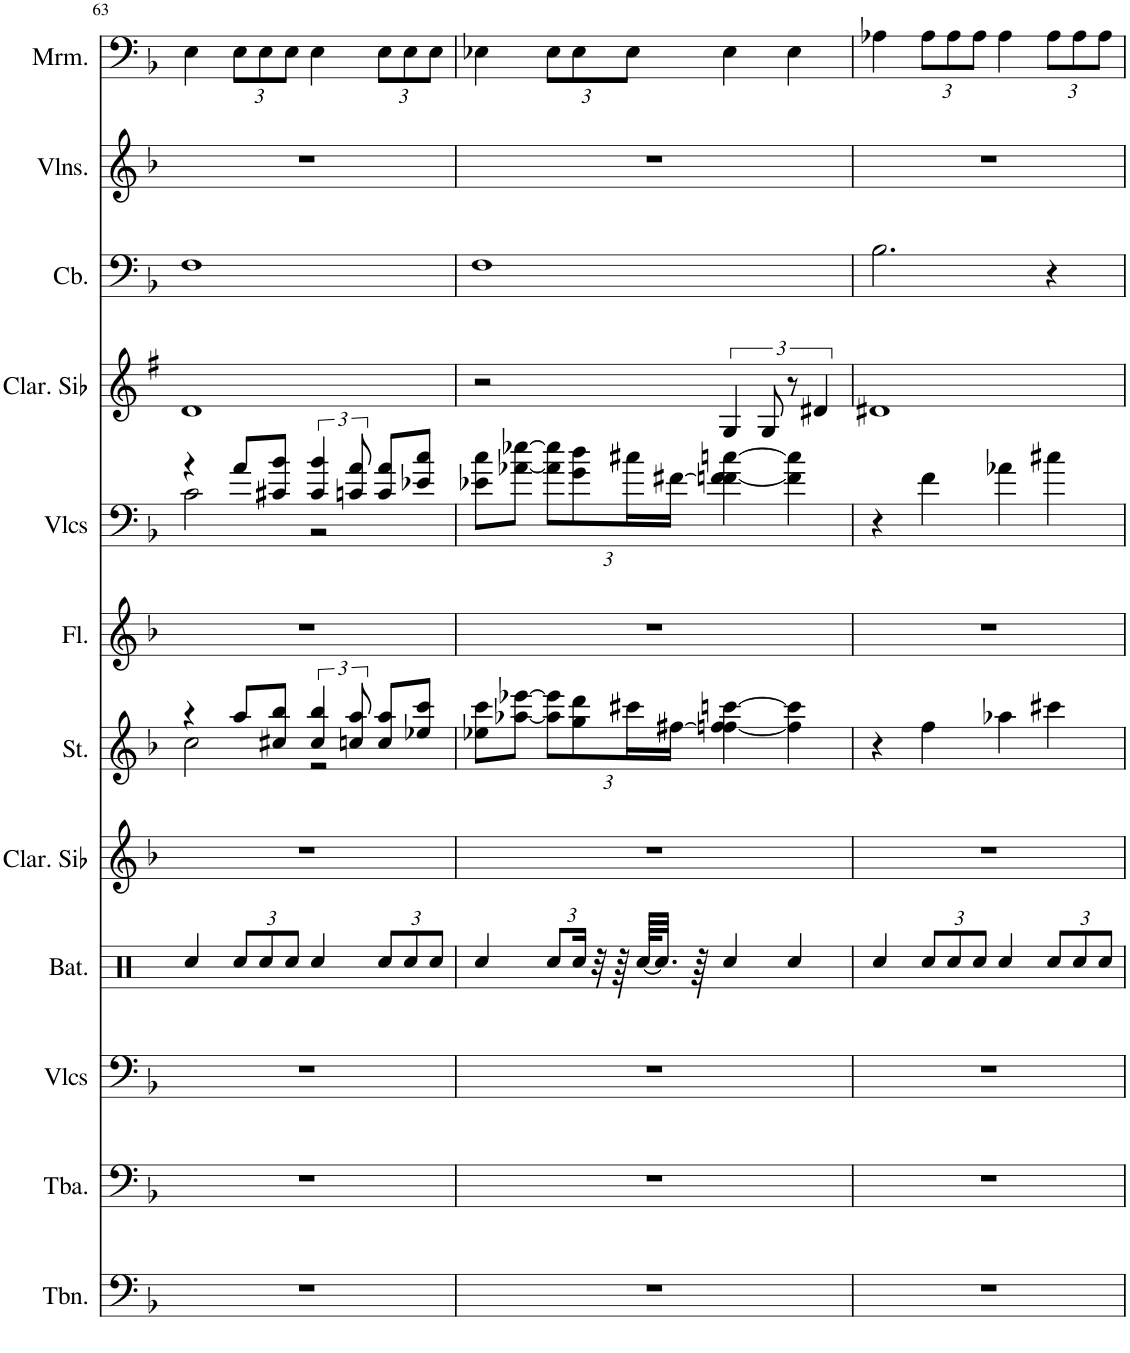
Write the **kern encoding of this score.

**kern	**kern	**kern	**kern	**kern	**kern	**kern	**kern	**kern	**kern	**kern	**kern
*part12	*part11	*part10	*part9	*part8	*part7	*part6	*part5	*part4	*part3	*part2	*part1
*staff12	*staff11	*staff10	*staff9	*staff8	*staff7	*staff6	*staff5	*staff4	*staff3	*staff2	*staff1
*I"Trombone, Trombone	*I"Tuba, Tuba	*I"Violoncelles, String Ensemble 1	*I"Batterie, Drums	*I"Clarinette en Sib, Clarinet Pipe	*I"Cordes, String Ensemble 1	*I"Flûte, Flute	*I"Violoncelles, String Ensemble 1	*I"Clarinette en Sib	*I"Contrebasse, Acoustic Bass	*I"Violons, String Ensemble 1	*I"Marimba
*I'Tbn.	*I'Tba.	*I'Vlcs	*I'Bat.	*I'Clar. Sib	*I'St.	*I'Fl.	*I'Vlcs	*I'Clar. Sib	*I'Cb.	*I'Vlns.	*I'Mrm.
!!LO:PB:g=z
*clefF4	*clefF4	*clefF4	*clefX	*clefG2	*clefF4	*clefG2	*clefF4	*clefG2	*clefF4	*clefG2	*clefG2
*	*	*	*	*Trd1c2	*	*	*	*Trd1c2	*Trd7c12	*	*
*k[b-]	*k[b-]	*k[b-]	*k[]	*k[b-]	*k[b-]	*k[b-]	*k[b-]	*k[f#]	*k[b-]	*k[b-]	*k[b-]
*M4/4	*M4/4	*M4/4	*M4/4	*M4/4	*M4/4	*M4/4	*M4/4	*M4/4	*M4/4	*M4/4	*M4/4
=63	=63	=63	=63	=63	=63	=63	=63	=63	=63	=63	=63
*	*	*	*	*	*^	*	*^	*	*	*	*
1r	1r	1r	4Rcc/	1r	4r	2cc\	1r	4r	2c\	1d	1F	1r	4E\
*	*	*	*Xbrackettup	*	*	*	*	*	*	*	*	*	*Xbrackettup
.	.	.	12Rcc/L	.	8aa/L	.	.	8a/L	.	.	.	.	12E\L
.	.	.	12Rcc/	.	.	.	.	.	.	.	.	.	12E\
.	.	.	.	.	8cc#X/ 8bb-/J	.	.	8c#X/ 8b-/J	.	.	.	.	.
.	.	.	12Rcc/J	.	.	.	.	.	.	.	.	.	12E\J
.	.	.	4Rcc/	.	6cc#/ 6bb-/	2r	.	6c#/ 6b-/	2r	.	.	.	4E\
.	.	.	.	.	12ccn/ 12aa/	.	.	12cn/ 12a/	.	.	.	.	.
.	.	.	12Rcc/L	.	8cc/ 8aa/L	.	.	8c/ 8a/L	.	.	.	.	12E\L
.	.	.	12Rcc/	.	.	.	.	.	.	.	.	.	12E\
.	.	.	.	.	8ee-X/ 8ccc/J	.	.	8e-X/ 8cc/J	.	.	.	.	.
.	.	.	12Rcc/J	.	.	.	.	.	.	.	.	.	12E\J
*	*	*	*	*	*v	*v	*	*v	*v	*	*	*	*
=64	=64	=64	=64	=64	=64	=64	=64	=64	=64	=64	=64
1r	1r	1r	4Rcc/	1r	8ee-X\ 8ccc\L	1r	8e-X\ 8cc\L	2r	1F	1r	4E-X\
.	.	.	.	.	[8aa-X\ [8eee-X\J	.	[8a-X\ [8ee-X\J	.	.	.	.
*	*	*	*	*	*Xbrackettup	*	*Xbrackettup	*	*	*	*
.	.	.	12Rcc/L	.	12aa-\] 12eee-\]L	.	12a-\] 12ee-\]L	.	.	.	12E-\L
.	.	.	24Rcc/Jk	.	12gg\ 12ddd\	.	12g\ 12dd\	.	.	.	12E-\
.	.	.	32r	.	.	.	.	.	.	.	.
.	.	.	64r	.	.	.	.	.	.	.	.
.	.	.	.	.	24ccc#X\L	.	24cc#X\L	.	.	.	12E-\J
.	.	.	[64Rcc/KLLL	.	.	.	.	.	.	.	.
.	.	.	32.Rcc/JJJ]	.	.	.	.	.	.	.	.
.	.	.	.	.	[24ff#X\JJ	.	[24f#X\JJ	.	.	.	.
.	.	.	64r	.	.	.	.	.	.	.	.
.	.	.	4Rcc/	.	[4ffn\ 4ff#\] [4cccn\	.	[4fn\ 4f#\] [4ccn\	6G/	.	.	4E-\
.	.	.	.	.	.	.	.	12G/	.	.	.
.	.	.	4Rcc/	.	4ff\] 4ccc\]	.	4f\] 4cc\]	12r	.	.	4E-\
.	.	.	.	.	.	.	.	6d#X/	.	.	.
=65	=65	=65	=65	=65	=65	=65	=65	=65	=65	=65	=65
1r	1r	1r	4Rcc/	1r	4r	1r	4r	1d#X	2.B-\	1r	4A-X\
.	.	.	12Rcc/L	.	4ff\	.	4f\	.	.	.	12A-\L
.	.	.	12Rcc/	.	.	.	.	.	.	.	12A-\
.	.	.	12Rcc/J	.	.	.	.	.	.	.	12A-\J
.	.	.	4Rcc/	.	4aa-X\	.	4a-X\	.	.	.	4A-\
.	.	.	12Rcc/L	.	4ccc#X\	.	4cc#X\	.	4r	.	12A-\L
.	.	.	12Rcc/	.	.	.	.	.	.	.	12A-\
.	.	.	12Rcc/J	.	.	.	.	.	.	.	12A-\J
=	=	=	=	=	=	=	=	=	=	=	=
*-	*-	*-	*-	*-	*-	*-	*-	*-	*-	*-	*-
